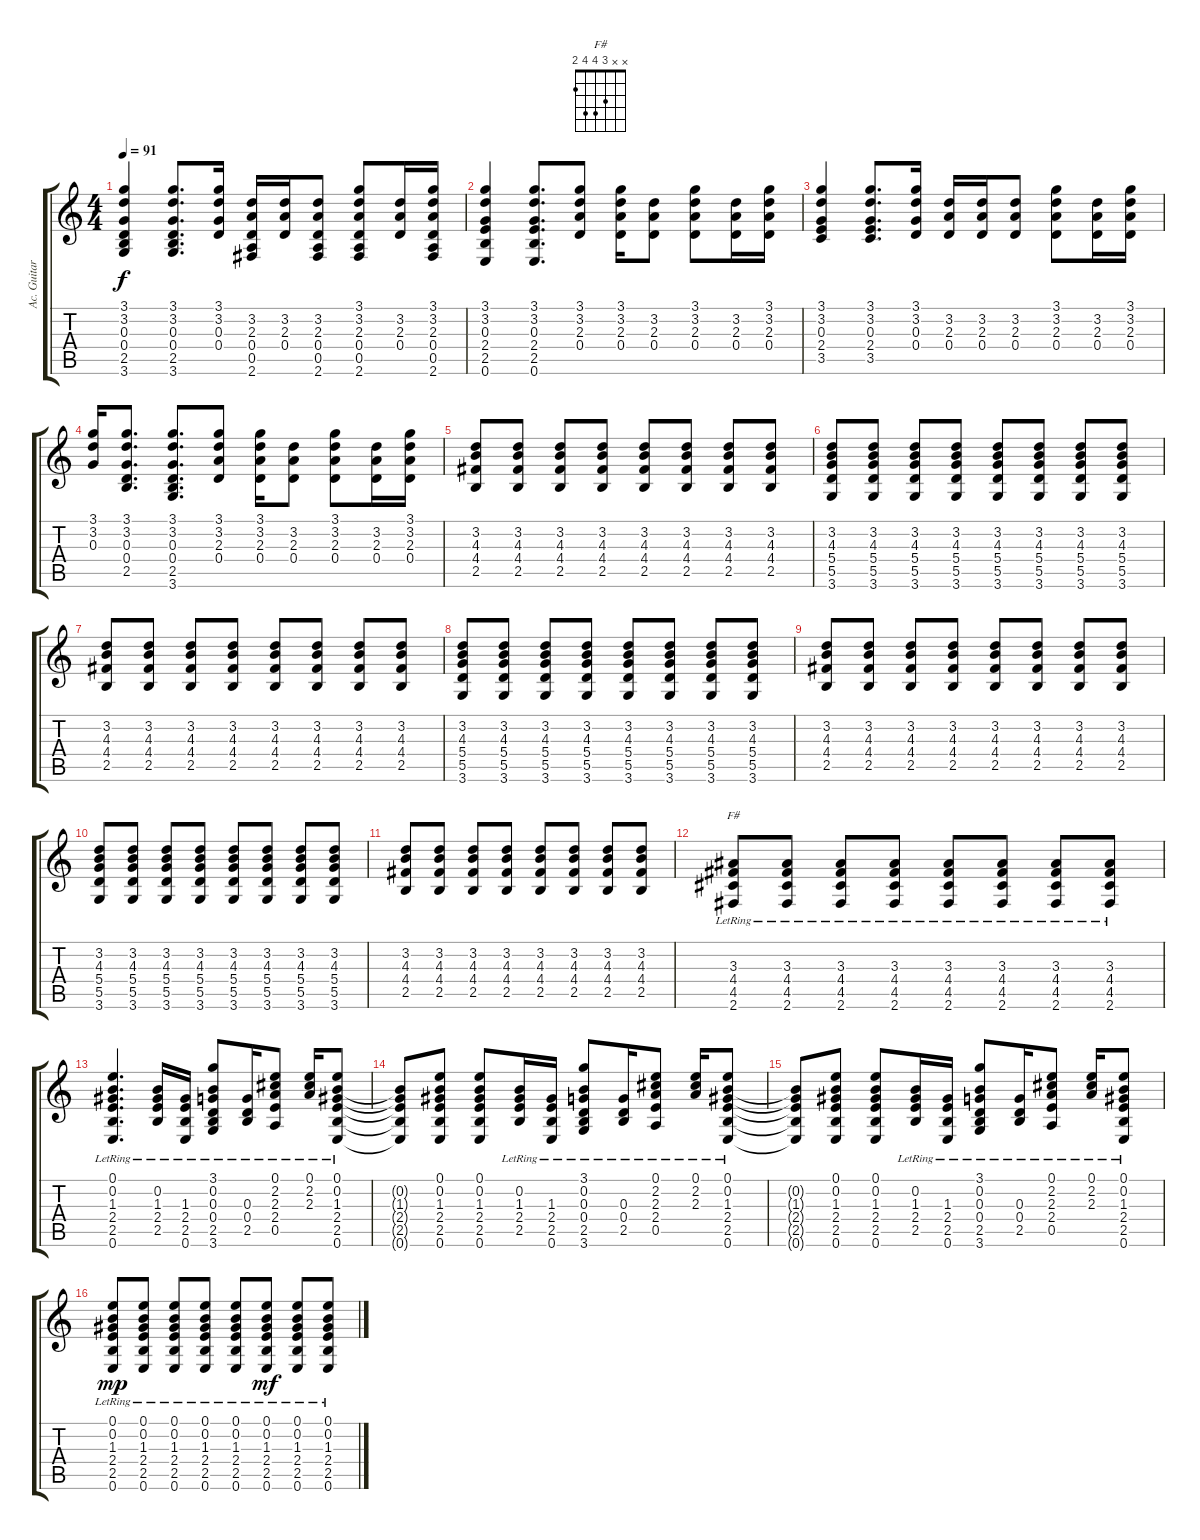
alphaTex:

\track ("Ac. Guitar" "Ac. Guitar") {instrument acousticguitarsteel}
\staff {score tabs}
\tuning (E4 B3 G3 D3 A2 E2) {hide}
\chord ("F#" x x 3 4 4 2)
\ts (4 4)
\tempo 91
\clef g2
\ks c
(3.1 3.2 0.3 0.4 2.5 3.6).4{dy f} (3.1 3.2 0.3 0.4 2.5 3.6).8{d} (3.1 3.2 0.3 0.4).16 (3.2 2.3 0.4 0.5 2.6).16 (3.2 2.3 0.4).16 (3.2 2.3 0.4 0.5 2.6).8 (3.1 3.2 2.3 0.4 0.5 2.6).8 (3.2 2.3 0.4).16 (3.1 3.2 2.3 0.4 0.5 2.6).16 |
(3.1 3.2 0.3 2.4 2.5 0.6).4 (3.1 3.2 0.3 2.4 2.5 0.6).8{d} (3.1 3.2 2.3 0.4).8 (3.1 3.2 2.3 0.4).16 (3.2 2.3 0.4).8 (3.1 3.2 2.3 0.4).8 (3.2 2.3 0.4).16 (3.1 3.2 2.3 0.4).16 |
(3.1 3.2 0.3 2.4 3.5).4 (3.1 3.2 0.3 2.4 3.5).8{d} (3.1 3.2 0.3 0.4).16 (3.2 2.3 0.4).16 (3.2 2.3 0.4).16 (3.2 2.3 0.4).8 (3.1 3.2 2.3 0.4).8 (3.2 2.3 0.4).16 (3.1 3.2 2.3 0.4).16 |
(3.1 3.2 0.3).16 (3.1 3.2 0.3 0.4 2.5).8{d} (3.1 3.2 0.3 0.4 2.5 3.6).8{d} (3.1 3.2 2.3 0.4).8 (3.1 3.2 2.3 0.4).16 (3.2 2.3 0.4).8 (3.1 3.2 2.3 0.4).8 (3.2 2.3 0.4).16 (3.1 3.2 2.3 0.4).16 |
(3.2 4.3 4.4 2.5).8 (3.2 4.3 4.4 2.5).8 (3.2 4.3 4.4 2.5).8 (3.2 4.3 4.4 2.5).8 (3.2 4.3 4.4 2.5).8 (3.2 4.3 4.4 2.5).8 (3.2 4.3 4.4 2.5).8 (3.2 4.3 4.4 2.5).8 |
(3.2 4.3 5.4 5.5 3.6).8 (3.2 4.3 5.4 5.5 3.6).8 (3.2 4.3 5.4 5.5 3.6).8 (3.2 4.3 5.4 5.5 3.6).8 (3.2 4.3 5.4 5.5 3.6).8 (3.2 4.3 5.4 5.5 3.6).8 (3.2 4.3 5.4 5.5 3.6).8 (3.2 4.3 5.4 5.5 3.6).8 |
(3.2 4.3 4.4 2.5).8 (3.2 4.3 4.4 2.5).8 (3.2 4.3 4.4 2.5).8 (3.2 4.3 4.4 2.5).8 (3.2 4.3 4.4 2.5).8 (3.2 4.3 4.4 2.5).8 (3.2 4.3 4.4 2.5).8 (3.2 4.3 4.4 2.5).8 |
(3.2 4.3 5.4 5.5 3.6).8 (3.2 4.3 5.4 5.5 3.6).8 (3.2 4.3 5.4 5.5 3.6).8 (3.2 4.3 5.4 5.5 3.6).8 (3.2 4.3 5.4 5.5 3.6).8 (3.2 4.3 5.4 5.5 3.6).8 (3.2 4.3 5.4 5.5 3.6).8 (3.2 4.3 5.4 5.5 3.6).8 |
(3.2 4.3 4.4 2.5).8 (3.2 4.3 4.4 2.5).8 (3.2 4.3 4.4 2.5).8 (3.2 4.3 4.4 2.5).8 (3.2 4.3 4.4 2.5).8 (3.2 4.3 4.4 2.5).8 (3.2 4.3 4.4 2.5).8 (3.2 4.3 4.4 2.5).8 |
(3.2 4.3 5.4 5.5 3.6).8 (3.2 4.3 5.4 5.5 3.6).8 (3.2 4.3 5.4 5.5 3.6).8 (3.2 4.3 5.4 5.5 3.6).8 (3.2 4.3 5.4 5.5 3.6).8 (3.2 4.3 5.4 5.5 3.6).8 (3.2 4.3 5.4 5.5 3.6).8 (3.2 4.3 5.4 5.5 3.6).8 |
(3.2 4.3 4.4 2.5).8 (3.2 4.3 4.4 2.5).8 (3.2 4.3 4.4 2.5).8 (3.2 4.3 4.4 2.5).8 (3.2 4.3 4.4 2.5).8 (3.2 4.3 4.4 2.5).8 (3.2 4.3 4.4 2.5).8 (3.2 4.3 4.4 2.5).8 |
(3.3{lr} 4.4{lr} 4.5{lr} 2.6{lr}).8{ch "F#"} (3.3{lr} 4.4{lr} 4.5{lr} 2.6{lr}).8 (3.3{lr} 4.4{lr} 4.5{lr} 2.6{lr}).8 (3.3{lr} 4.4{lr} 4.5{lr} 2.6{lr}).8 (3.3{lr} 4.4{lr} 4.5{lr} 2.6{lr}).8 (3.3{lr} 4.4{lr} 4.5{lr} 2.6{lr}).8 (3.3{lr} 4.4{lr} 4.5{lr} 2.6{lr}).8 (3.3{lr} 4.4{lr} 4.5{lr} 2.6{lr}).8 |
(0.1{lr} 0.2{lr} 1.3{lr} 2.4{lr} 2.5{lr} 0.6{lr}).4{d} (0.2{lr} 1.3{lr} 2.4{lr} 2.5{lr}).16 (1.3{lr} 2.4{lr} 2.5{lr} 0.6{lr}).16 (3.1{lr} 0.2{lr} 0.3{lr} 0.4{lr} 2.5{lr} 3.6{lr}).8 (0.3{lr} 0.4{lr} 2.5{lr}).16 (0.1{lr} 2.2{lr} 2.3{lr} 2.4{lr} 0.5{lr}).8 (0.1{lr} 2.2{lr} 2.3{lr}).16 (0.1{lr} 0.2{lr} 1.3{lr} 2.4{lr} 2.5{lr} 0.6{lr}).8 |
(0.2{t} 1.3{t} 2.4{t} 2.5{t} 0.6{t}).8 (0.1 0.2 1.3 2.4 2.5 0.6).8 (0.1 0.2 1.3 2.4 2.5 0.6).8 (0.2{lr} 1.3{lr} 2.4{lr} 2.5{lr}).16 (1.3{lr} 2.4{lr} 2.5{lr} 0.6{lr}).16 (3.1{lr} 0.2{lr} 0.3{lr} 0.4{lr} 2.5{lr} 3.6{lr}).8 (0.3{lr} 0.4{lr} 2.5{lr}).16 (0.1{lr} 2.2{lr} 2.3{lr} 2.4{lr} 0.5{lr}).8 (0.1{lr} 2.2{lr} 2.3{lr}).16 (0.1{lr} 0.2{lr} 1.3{lr} 2.4{lr} 2.5{lr} 0.6{lr}).8 |
(0.2{t} 1.3{t} 2.4{t} 2.5{t} 0.6{t}).8 (0.1 0.2 1.3 2.4 2.5 0.6).8 (0.1 0.2 1.3 2.4 2.5 0.6).8 (0.2{lr} 1.3{lr} 2.4{lr} 2.5{lr}).16 (1.3{lr} 2.4{lr} 2.5{lr} 0.6{lr}).16 (3.1{lr} 0.2{lr} 0.3{lr} 0.4{lr} 2.5{lr} 3.6{lr}).8 (0.3{lr} 0.4{lr} 2.5{lr}).16 (0.1{lr} 2.2{lr} 2.3{lr} 2.4{lr} 0.5{lr}).8 (0.1{lr} 2.2{lr} 2.3{lr}).16 (0.1{lr} 0.2{lr} 1.3{lr} 2.4{lr} 2.5{lr} 0.6{lr}).8 |
(0.1{lr} 0.2{lr} 1.3{lr} 2.4{lr} 2.5{lr} 0.6{lr}).8{dy mp} (0.1{lr} 0.2{lr} 1.3{lr} 2.4{lr} 2.5{lr} 0.6{lr}).8 (0.1{lr} 0.2{lr} 1.3{lr} 2.4{lr} 2.5{lr} 0.6{lr}).8 (0.1{lr} 0.2{lr} 1.3{lr} 2.4{lr} 2.5{lr} 0.6{lr}).8 (0.1{lr} 0.2{lr} 1.3{lr} 2.4{lr} 2.5{lr} 0.6{lr}).8 (0.1{lr} 0.2{lr} 1.3{lr} 2.4{lr} 2.5{lr} 0.6{lr}).8{dy mf} (0.1{lr} 0.2{lr} 1.3{lr} 2.4{lr} 2.5{lr} 0.6{lr}).8 (0.1{lr} 0.2{lr} 1.3{lr} 2.4{lr} 2.5{lr} 0.6{lr}).8
